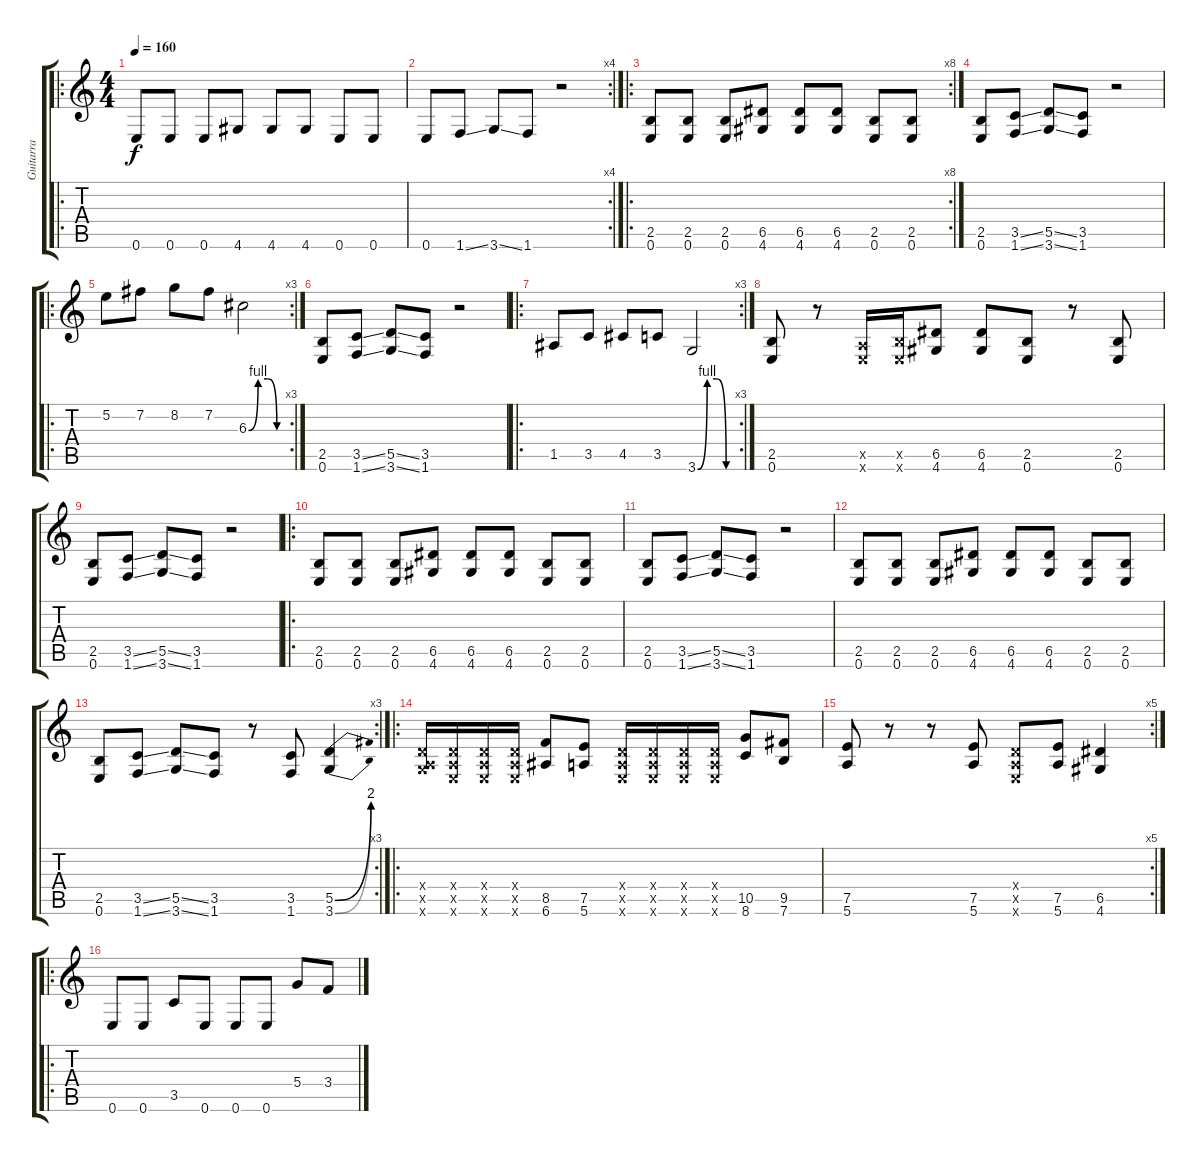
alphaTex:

\track ("Guitarra" "Guitarra") {instrument distortionguitar}
\staff {score tabs}
\tuning (E4 B3 G3 D3 A2 E2) {hide}
\ro
\ts (4 4)
\tempo 160
\clef g2
\ks c
0.6.8{dy f instrument distortionguitar} 0.6.8 0.6.8 4.6.8 4.6.8 4.6.8 0.6.8 0.6.8 |
\rc 4
0.6.8 1.6{ss}.8 3.6{ss}.8 1.6.8 r.2 |
\ro
\rc 8
(2.5 0.6).8 (2.5 0.6).8 (2.5 0.6).8 (6.5 4.6).8 (6.5 4.6).8 (6.5 4.6).8 (2.5 0.6).8 (2.5 0.6).8 |
(2.5 0.6).8 (3.5{ss} 1.6{ss}).8 (5.5{ss} 3.6{ss}).8 (3.5 1.6).8 r.2 |
\ro
\rc 3
5.2.8 7.2.8 8.2.8 7.2.8 6.3{be (custom 0 0 15 4 30 4 45 0 60 0)}.2 |
(2.5 0.6).8 (3.5{ss} 1.6{ss}).8 (5.5{ss} 3.6{ss}).8 (3.5 1.6).8 r.2 |
\ro
\rc 3
1.5.8 3.5.8 4.5.8 3.5.8 3.6{be (custom 0 0 15 4 30 4 45 0 60 0)}.2 |
(2.5 0.6).8 r.8 (0.5{x} 0.6{x}).16 (2.5{x} 0.6{x}).16 (6.5 4.6).8 (6.5 4.6).8 (2.5 0.6).8 r.8 (2.5 0.6).8 |
(2.5 0.6).8 (3.5{ss} 1.6{ss}).8 (5.5{ss} 3.6{ss}).8 (3.5 1.6).8 r.2 |
\ro
(2.5 0.6).8 (2.5 0.6).8 (2.5 0.6).8 (6.5 4.6).8 (6.5 4.6).8 (6.5 4.6).8 (2.5 0.6).8 (2.5 0.6).8 |
(2.5 0.6).8 (3.5{ss} 1.6{ss}).8 (5.5{ss} 3.6{ss}).8 (3.5 1.6).8 r.2 |
(2.5 0.6).8 (2.5 0.6).8 (2.5 0.6).8 (6.5 4.6).8 (6.5 4.6).8 (6.5 4.6).8 (2.5 0.6).8 (2.5 0.6).8 |
\rc 3
(2.5 0.6).8 (3.5{ss} 1.6{ss}).8 (5.5{ss} 3.6{ss}).8 (3.5 1.6).8 r.8 (3.5 1.6).8 (5.5{be (bend 0 0 60 8)} 3.6{be (bend 0 0 60 8)}).4 |
\ro
(0.4{x} 0.5{x} 3.6{x}).16 (0.4{x} 0.5{x} 0.6{x}).16 (0.4{x} 0.5{x} 0.6{x}).16 (0.4{x} 0.5{x} 0.6{x}).16 (8.5 6.6).8 (7.5 5.6).8 (0.4{x} 0.5{x} 0.6{x}).16 (0.4{x} 0.5{x} 0.6{x}).16 (0.4{x} 0.5{x} 0.6{x}).16 (0.4{x} 0.5{x} 0.6{x}).16 (10.5 8.6).8 (9.5 7.6).8 |
\rc 5
(7.5 5.6).8 r.8 r.8 (7.5 5.6).8 (0.4{x} 0.5{x} 0.6{x}).8 (7.5 5.6).8 (6.5 4.6).4 |
\ro
0.6.8 0.6.8 3.5.8 0.6.8 0.6.8 0.6.8 5.4.8 3.4.8
